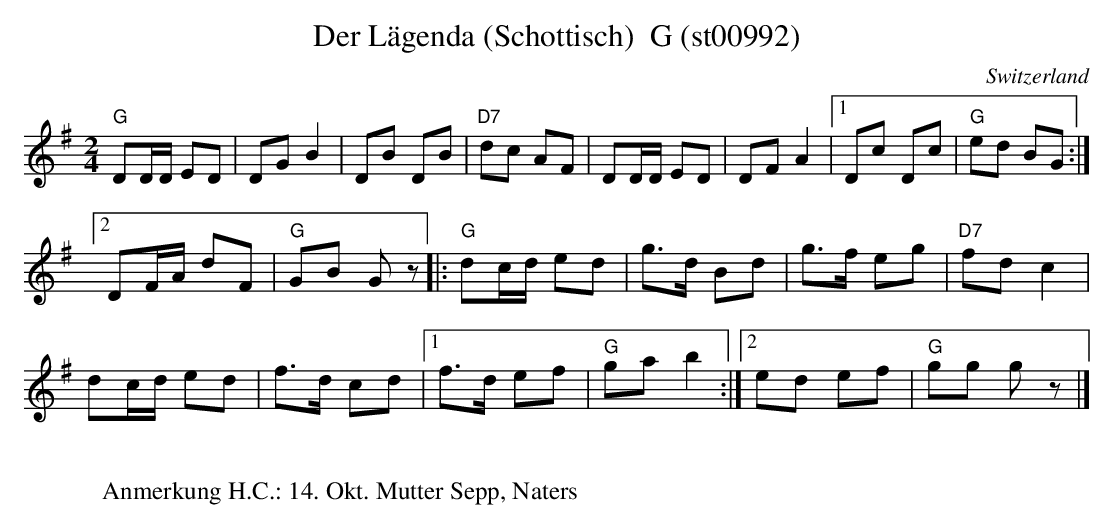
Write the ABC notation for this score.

X:1
T: Der Lägenda (Schottisch)  G (st00992)
O:Switzerland
M:2/4
L:1/8
K:G major
"G"DD/D/ ED | DGB2 | DB DB | "D7"dc AF | DD/D/ ED | DFA2 |1 Dc Dc | "G"ed BG :|2
DF/A/ dF | "G"GB Gz |: "G"dc/d/ ed | g>d Bd | g>f eg | "D7"fdc2 |
dc/d/ ed | f>d cd |1 f>d ef | "G"gab2 :|2 ed ef | "G"gg gz |]
W:
W:Anmerkung H.C.: 14. Okt. Mutter Sepp, Naters
